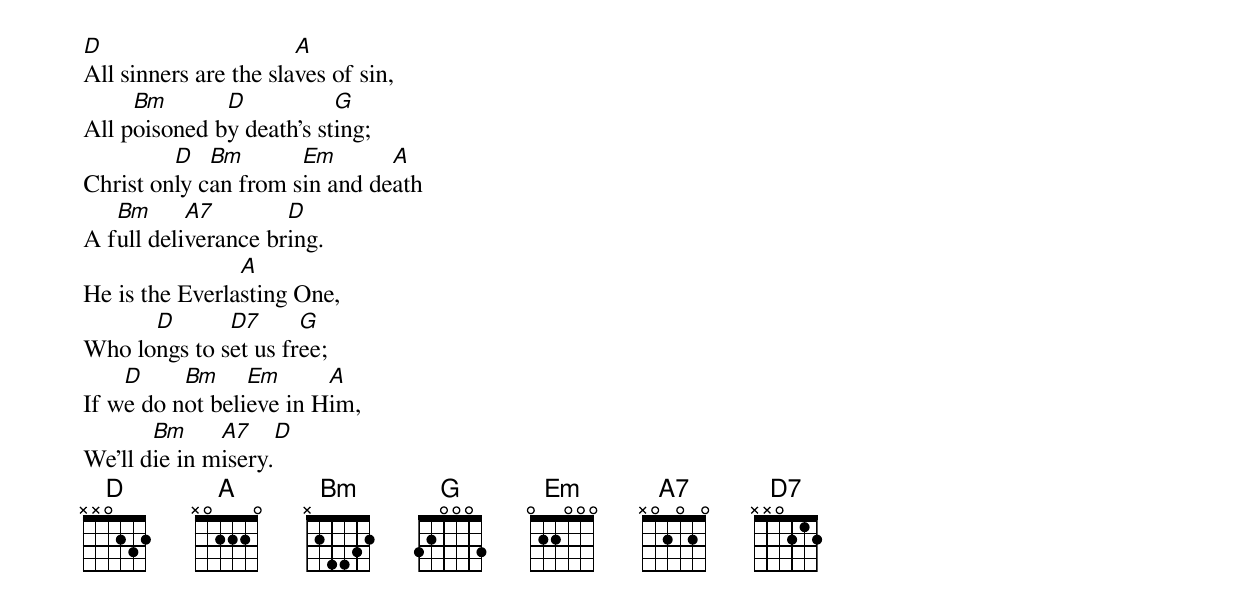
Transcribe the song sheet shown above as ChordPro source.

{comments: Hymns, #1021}
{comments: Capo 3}

[D]All sinners are the sla[A]ves of sin,
All p[Bm]oisoned b[D]y death’s st[G]ing;
Christ on[D]ly c[Bm]an from s[Em]in and de[A]ath
A f[Bm]ull deli[A7]verance br[D]ing.
He is the Everla[A]sting One,
Who lo[D]ngs to s[D7]et us fr[G]ee;
If w[D]e do n[Bm]ot beli[Em]eve in H[A]im,
We’ll d[Bm]ie in m[A7]isery.[D]
